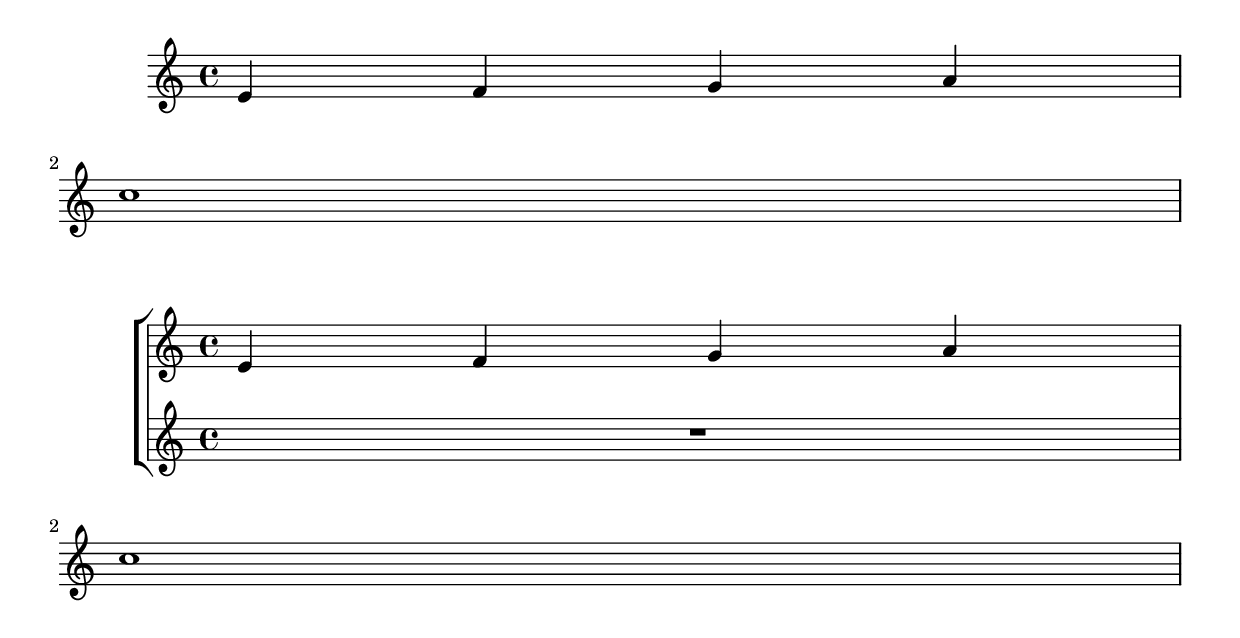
%% Do not edit this file; it is auto-generated from LSR http://lsr.dsi.unimi.it
%% This file is in the public domain.
\version "2.13.1"

\header {
  lsrtags = "staff-notation, tweaks-and-overrides, breaks"

%% Translation of GIT committish: dcd61338c753205b6f8d549389fcb0d999c3a675
  texidoces = "
El primer pentagrama vacío también se puede suprimir de la
partitura estableciendo la propiedad @code{remove-first} de
@code{VerticalAxisGroup}.  Esto se puede hacer globalmente dentro
del bloque @code{\\layout}, o localmente dentro del pentagrama
concreto que se quiere suprimir.  En este último caso, tenemos que
especificar el contexto (@code{Staff} se aplica sólo al pentagrama
actual) delante de la propiedad.

El pentagrama inferior del segundo grupo no se elimina, porque el
ajuste sólo se aplica al pentagrama concreto dentro del que se
escribe.

"
  doctitlees = "Quitar la primera línea vacía"

%% Translation of GIT committish: 0364058d18eb91836302a567c18289209d6e9706
  texidocde = "
Ein leeres Notensystem kann auch aus der ersten Zeile einer Partitur
entfernt werden, indem die Eigenschaft @code{remove-first} der
@code{VerticalAxisGroup}-Eigenschaft eingesetzt wird.  Das kann
man global in einer @code{\\layout}-Umgebung oder lokal in dem
bestimmten Notensystem machen, das entfernt werden soll.  In letzterem
Fall muss man den Kontext angeben.

Das untere Notensystem der zweiten Systemgruppe wird nicht entfernt,
weil in die Einstellungen in dem Schnipsel nur für das eine Notensystem
gültig sind.

"
  doctitlede = "Die erste leere Notenzeile auch entfernen"

  texidoc = "
The first empty staff can also be removed from the score by setting the
@code{VerticalAxisGroup} property @code{remove-first}. This can be done
globally inside the @code{\\layout} block, or locally inside the
specific staff that should be removed.  In the latter case, you have to
specify the context (@code{Staff} applies only to the current staff) in
front of the property.

The lower staff of the second staff group is not removed, because the
setting applies only to the specific staff inside of which it is
written. 

"
  doctitle = "Removing the first empty line"
} % begin verbatim

\layout {
  \context { 
    \RemoveEmptyStaffContext 
    % To use the setting globally, uncomment the following line:
    % \override VerticalAxisGroup #'remove-first = ##t
  }
}
\new StaffGroup <<
  \new Staff \relative c' {
    e4 f g a \break
    c1
  }
  \new Staff {
    % To use the setting globally, comment this line,
    % uncomment the line in the \layout block above
    \override Staff.VerticalAxisGroup #'remove-first = ##t
    R1 \break
    R
  }
>>
\new StaffGroup <<
  \new Staff \relative c' {
    e4 f g a \break
    c1
  }
  \new Staff {
    R1 \break
    R
  }
>>
